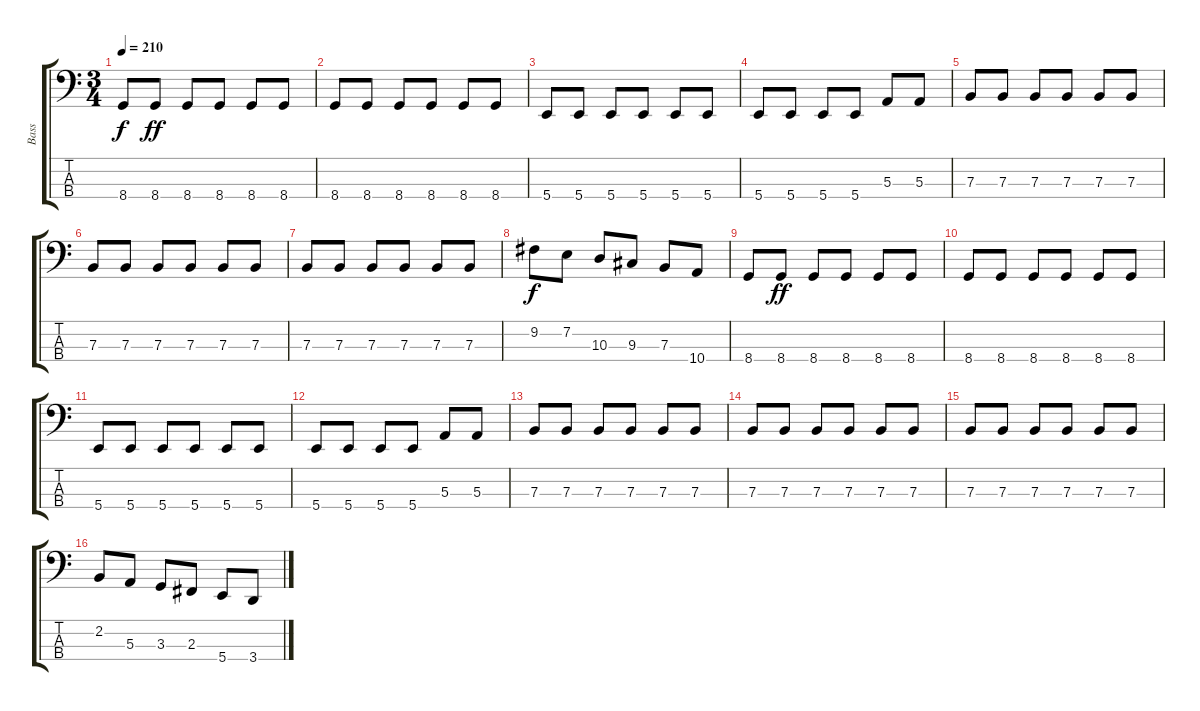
\track ("Bass" "Bass") {instrument electricbassfinger}
\staff {score tabs}
\tuning (D2 A1 E1 B0) {hide}
\ts (3 4)
\tempo 210
\clef f4
\ks c
8.4.8{dy f} 8.4.8{dy ff} 8.4.8 8.4.8 8.4.8 8.4.8 |
8.4.8 8.4.8 8.4.8 8.4.8 8.4.8 8.4.8 |
5.4.8 5.4.8 5.4.8 5.4.8 5.4.8 5.4.8 |
5.4.8 5.4.8 5.4.8 5.4.8 5.3.8 5.3.8 |
7.3.8 7.3.8 7.3.8 7.3.8 7.3.8 7.3.8 |
7.3.8 7.3.8 7.3.8 7.3.8 7.3.8 7.3.8 |
7.3.8 7.3.8 7.3.8 7.3.8 7.3.8 7.3.8 |
9.2.8{dy f} 7.2.8 10.3.8 9.3.8 7.3.8 10.4.8 |
8.4.8 8.4.8{dy ff} 8.4.8 8.4.8 8.4.8 8.4.8 |
8.4.8 8.4.8 8.4.8 8.4.8 8.4.8 8.4.8 |
5.4.8 5.4.8 5.4.8 5.4.8 5.4.8 5.4.8 |
5.4.8 5.4.8 5.4.8 5.4.8 5.3.8 5.3.8 |
7.3.8 7.3.8 7.3.8 7.3.8 7.3.8 7.3.8 |
7.3.8 7.3.8 7.3.8 7.3.8 7.3.8 7.3.8 |
7.3.8 7.3.8 7.3.8 7.3.8 7.3.8 7.3.8 |
2.2.8 5.3.8 3.3.8 2.3.8 5.4.8 3.4.8
